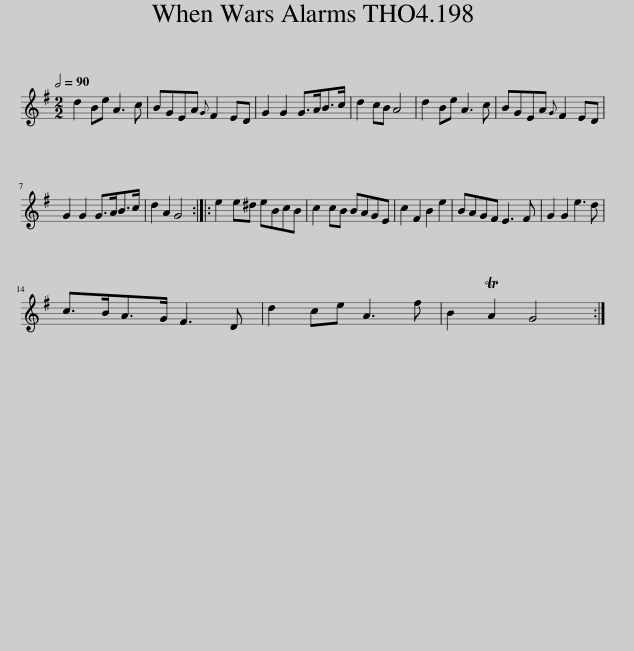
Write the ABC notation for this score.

X:1
L:1/8
Q:1/2=90
M:2/2
I:linebreak $
K:G
V:1 treble
V:1
 d2 Be A3 c | BGEA{G} F2 ED | G2 G2 G>AB>c | d2 cB A4 | d2 Be A3 c | %5
 BGEA{G} F2 ED |$ G2 G2 G>AB>c | d2 A2 G4 :: e2 e^d eBcB | c2 cB BAGE | %10
 c2 F2 B2 e2 | BAGF E3 F | G2 G2 e3 d |$ c>BA>G F3 D | d2 ce A3 f | %15
 B2 TA2 G4 :| %16
